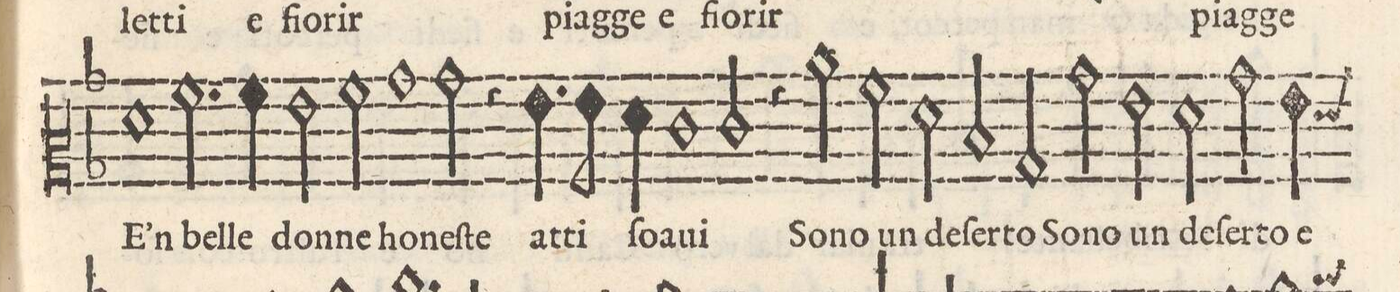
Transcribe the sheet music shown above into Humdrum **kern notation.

**kern	**text
*I"ALTO	*
*clefC2	*
*k[b-]	*
*met(C)	*
*M2/1	*
1f	E'n
2.a\	bel-
4a\	-le
=23-	=23-
2g\	don-
2a\	-ne_ho-
1b-	-ne-
=24-	=24-
2b-\	-ſte
4r	.
4.g\	at-
8g\	-ti
4f\	ſo-
1e\	-a-
=25-	=25-
2e/	-ui
4r	.
2cc\	So-
2a\	-no_un
=26-	=26-
2f\	de-
2d/	-ſer-
2B-/	to
2b-\	So-
=27-	=27-
2g\	-no_un
2f\	de-
2b-\	-ſer-
4g\	-to_e
*custos:f	*
=28-	=28-
*-	*-
